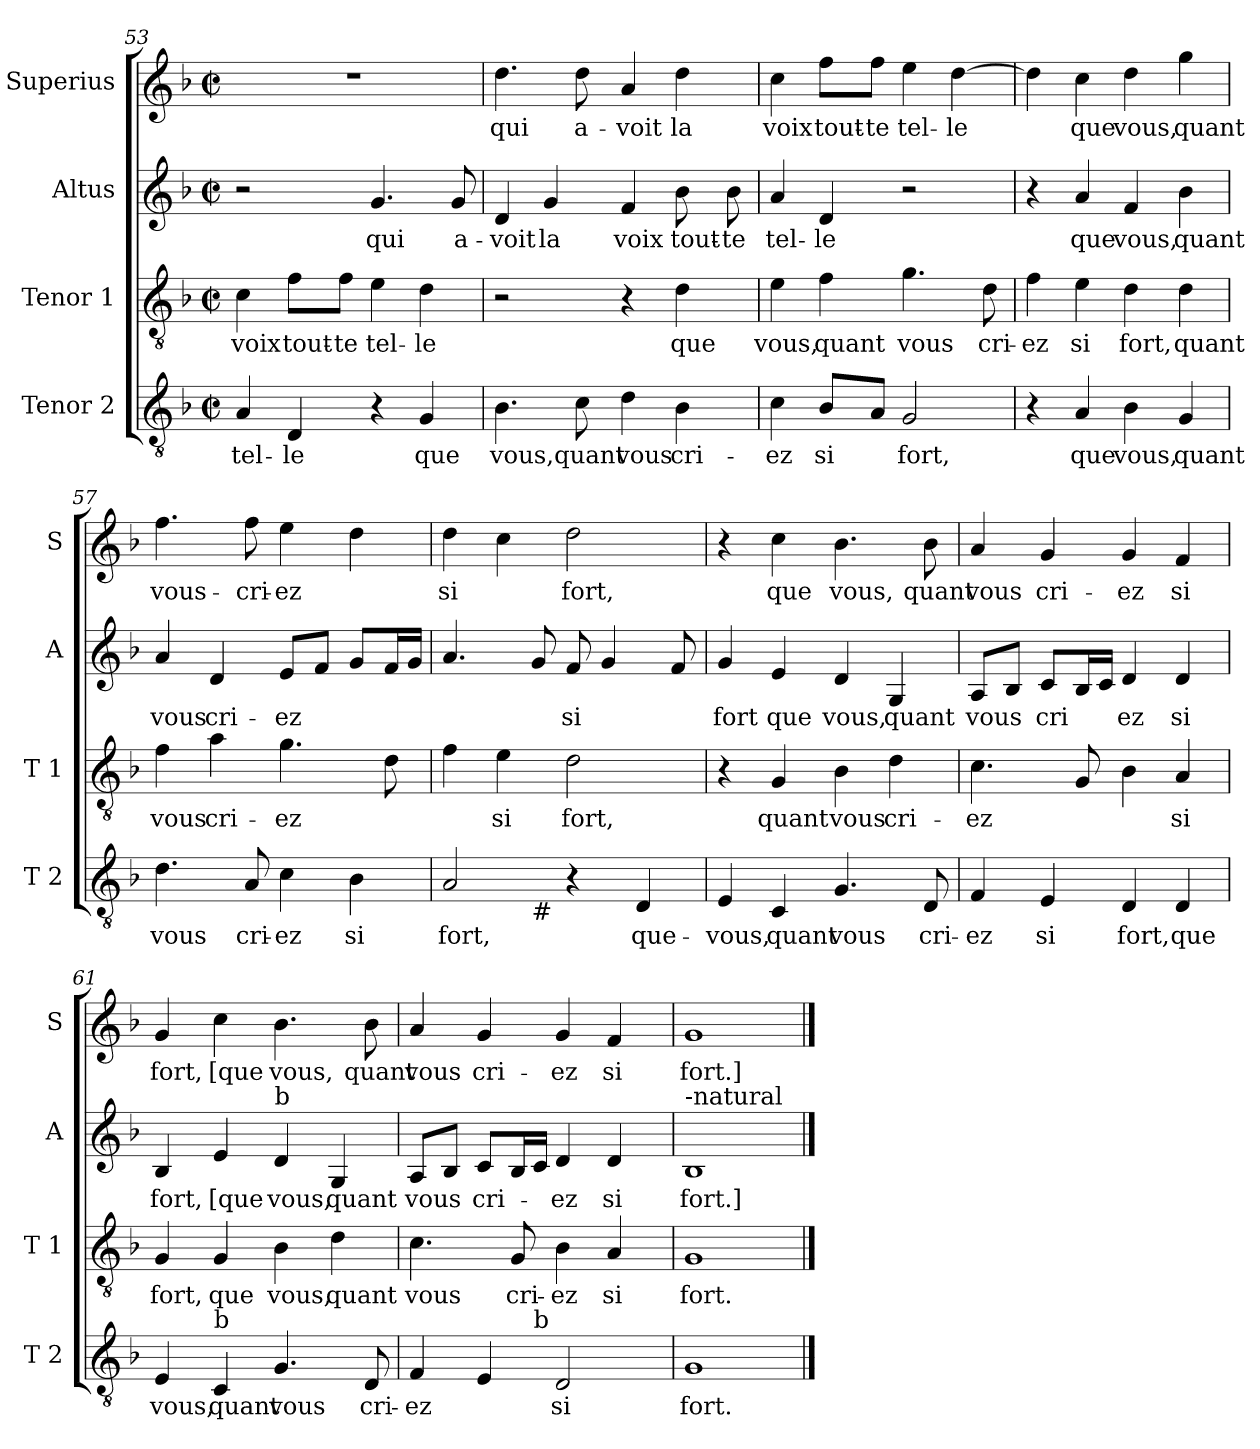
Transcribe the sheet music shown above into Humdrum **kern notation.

**kern	**text	**kern	**text	**kern	**text	**kern	**text
*part4	*part4	*part3	*part3	*part2	*part2	*part1	*part1
*staff4	*staff4	*staff3	*staff3	*staff2	*staff2	*staff1	*staff1
*I"Tenor 2	*	*I"Tenor 1	*	*I"Altus	*	*I"Superius	*
*I'T 2	*	*I'T 1	*	*I'A	*	*I'S	*
*clefGv2	*	*clefGv2	*	*clefG2	*	*clefG2	*
*k[b-]	*	*k[b-]	*	*k[b-]	*	*k[b-]	*
*F:	*	*F:	*	*F:	*	*F:	*
*M2/2	*	*M2/2	*	*M2/2	*	*M2/2	*
*met(c|)	*	*met(c|)	*	*met(c|)	*	*met(c|)	*
=53	=53	=53	=53	=53	=53	=53	=53
4A/	tel-	4c\	voix	2r	.	1r	.
4D/	-le	8f\L	tout-	.	.	.	.
.	.	8f\J	-te	.	.	.	.
4r	.	4e\	tel-	4.g/	qui	.	.
4G/	que	4d\	-le	.	.	.	.
.	.	.	.	8g/	a-	.	.
!!LO:LB:g=z
=54	=54	=54	=54	=54	=54	=54	=54
4.B-\	vous,	2r	.	4d/	-voit	4.dd\	qui
.	.	.	.	4g/	la	.	.
8c\	quant	.	.	.	.	8dd\	a-
4d\	vous	4r	.	4f/	voix	4a/	-voit
4B-\	cri-	4d\	que	8b-\	tout-	4dd\	la
.	.	.	.	8b-\	-te	.	.
=55	=55	=55	=55	=55	=55	=55	=55
4c\	-ez	4e\	vous,	4a/	tel-	4cc\	voix
8B-/L	si	4f\	quant	4d/	-le	8ff\L	tout-
8A/J	.	.	.	.	.	8ff\J	-te
2G/	fort,	4.g\	vous	2r	.	4ee\	tel-
.	.	.	.	.	.	[4dd\	-le
.	.	8d\	cri-	.	.	.	.
=56	=56	=56	=56	=56	=56	=56	=56
4r	.	4f\	-ez	4r	.	4dd\]	.
4A/	que	4e\	si	4a/	que	4cc\	que
4B-\	vous,	4d\	fort,	4f/	vous,	4dd\	vous,
4G/	quant	4d\	quant	4b-\	quant	4gg\	quant
=57	=57	=57	=57	=57	=57	=57	=57
4.d\	vous	4f\	vous	4a/	vous	4.ff\	vous-
.	.	4a\	cri-	4d/	cri-	.	.
8A/	cri-	.	.	.	.	8ff\	-cri-
4c\	-ez	4.g\	-ez	8e/L	-ez	4ee\	-ez
.	.	.	.	8f/J	.	.	.
4B-\	si	.	.	8g/L	.	4dd\	.
.	.	8d\	.	16f/L	.	.	.
.	.	.	.	16g/JJ	.	.	.
=58	=58	=58	=58	=58	=58	=58	=58
*^	*	*	*	*	*	*	*
2A/	4.ryy	fort,	4f\	.	4.a/	.	4dd\	si
.	.	.	4e\	si	.	.	4cc\	.
!	!LO:TX:b:t=#	!	!	!	!	!	!	!
.	2ryy	.	.	.	8g/	.	.	.
4r	.	.	2d\	fort,	8f/	si	2dd\	fort,
.	.	.	.	.	4g/	.	.	.
4D/	.	que-	.	.	.	.	.	.
.	8ryy	.	.	.	8f/	.	.	.
*v	*v	*	*	*	*	*	*	*
!!LO:LB:g=z
=59	=59	=59	=59	=59	=59	=59	=59
4E/	-vous,	4r	.	4g/	fort	4r	.
4C/	quant	4G/	quant	4e/	que	4cc\	que
4.G/	vous	4B-\	vous	4d/	vous,	4.b-\	vous,
.	.	4d\	cri-	4G/	quant	.	.
8D/	cri-	.	.	.	.	8b-\	quant
=60	=60	=60	=60	=60	=60	=60	=60
4F/	-ez	4.c\	-ez	8A/L	vous	4a/	vous
.	.	.	.	8B-/J	.	.	.
4E/	si	.	.	8c/L	cri	4g/	cri-
.	.	8G/	.	16B-/L	.	.	.
.	.	.	.	16c/JJ	.	.	.
4D/	fort,	4B-\	.	4d/	ez	4g/	-ez
4D/	que	4A/	si	4d/	si	4f/	si
=61	=61	=61	=61	=61	=61	=61	=61
4E/	vous,	4G/	fort,	4B-/	fort,	4g/	fort,
!LO:TX:a:t=b	!	!	!	!	!	!	!
4C/	quant	4G/	que	4e/	[que	4cc\	[que
!	!	!	!	!LO:TX:a:t=b	!	!	!
4.G/	vous	4B-\	vous,	4d/	vous,	4.b-\	vous,
.	.	4d\	quant	4G/	quant	.	.
8D/	cri-	.	.	.	.	8b-\	quant
=62	=62	=62	=62	=62	=62	=62	=62
*^	*	*	*	*	*	*	*
4F/	4..ryy	-ez	4.c\	vous	8A/L	vous	4a/	vous
.	.	.	.	.	8B-/J	.	.	.
4E/	.	.	.	.	8c/L	cri-	4g/	cri-
.	.	.	8G/	cri-	16B-/L	.	.	.
!	!LO:TX:a:t=b	!	!	!	!	!	!	!
.	2ryy	.	.	.	16c/JJ	.	.	.
2D/	.	si	4B-\	-ez	4d/	-ez	4g/	-ez
.	.	.	4A/	si	4d/	si	4f/	si
.	16ryy	.	.	.	.	.	.	.
=63	=63	=63	=63	=63	=63	=63	=63	=63
!	!	!	!	!	!LO:TX:a:t=-natural	!	!	!
*v	*v	*	*	*	*	*	*	*
1G	fort.	1G	fort.	1B-	fort.]	1g	fort.]
==	==	==	==	==	==	==	==
*-	*-	*-	*-	*-	*-	*-	*-
